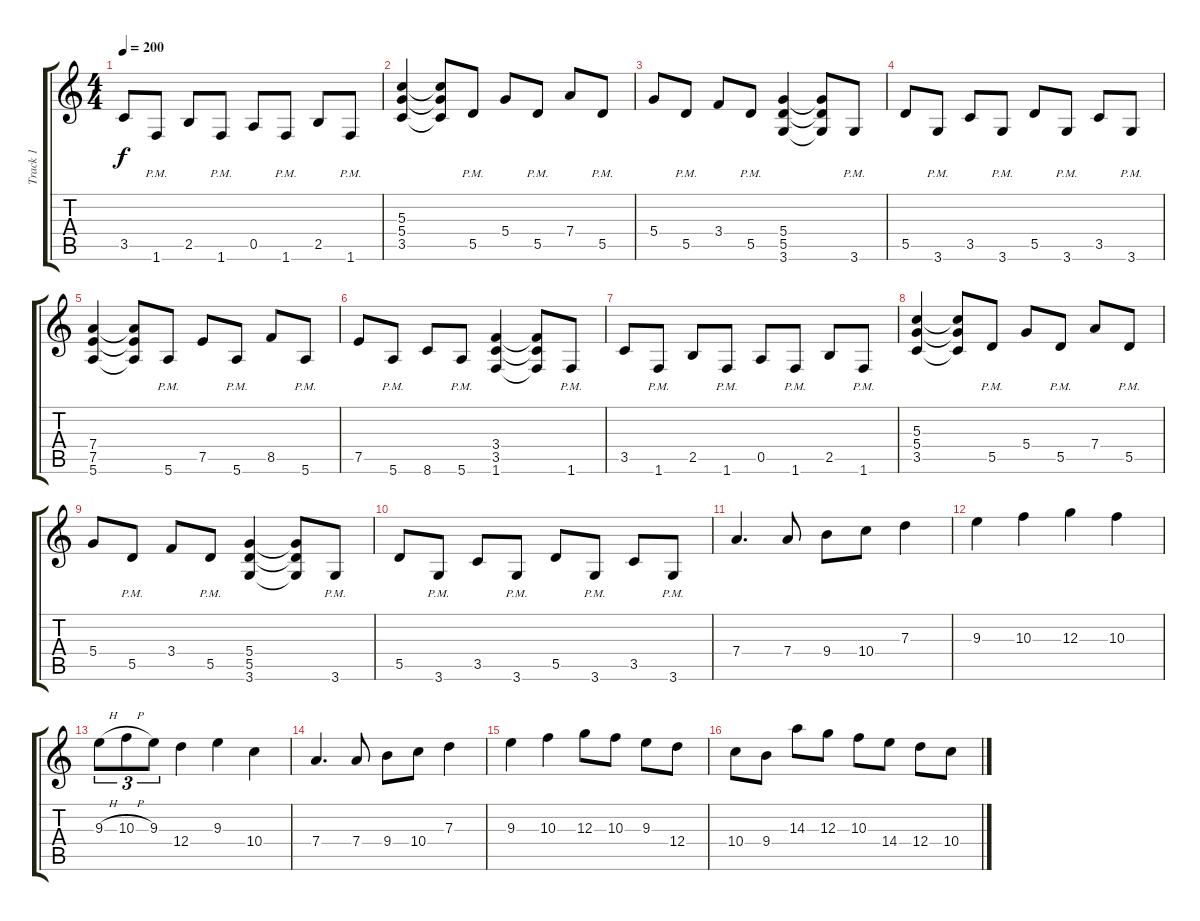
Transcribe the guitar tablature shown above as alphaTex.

\track ("Track 1" "Track 1") {instrument distortionguitar}
\staff {score tabs}
\tuning (E4 B3 G3 D3 A2 E2) {hide}
\ts (4 4)
\tempo 200
\clef g2
\ks c
3.5.8{dy f} 1.6{pm}.8 2.5.8 1.6{pm}.8 0.5.8 1.6{pm}.8 2.5.8 1.6{pm}.8 |
(5.3 5.4 3.5).4 (5.3{t} 5.4{t} 3.5{t}).8 5.5{pm}.8 5.4.8 5.5{pm}.8 7.4.8 5.5{pm}.8 |
5.4.8 5.5{pm}.8 3.4.8 5.5{pm}.8 (5.4 5.5 3.6).4 (5.4{t} 5.5{t} 3.6{t}).8 3.6{pm}.8 |
5.5.8 3.6{pm}.8 3.5.8 3.6{pm}.8 5.5.8 3.6{pm}.8 3.5.8 3.6{pm}.8 |
(7.4 7.5 5.6).4 (7.4{t} 7.5{t} 5.6{t}).8 5.6{pm}.8 7.5.8 5.6{pm}.8 8.5.8 5.6{pm}.8 |
7.5.8 5.6{pm}.8 8.6.8 5.6{pm}.8 (3.4 3.5 1.6).4 (3.4{t} 3.5{t} 1.6{t}).8 1.6{pm}.8 |
3.5.8 1.6{pm}.8 2.5.8 1.6{pm}.8 0.5.8 1.6{pm}.8 2.5.8 1.6{pm}.8 |
(5.3 5.4 3.5).4 (5.3{t} 5.4{t} 3.5{t}).8 5.5{pm}.8 5.4.8 5.5{pm}.8 7.4.8 5.5{pm}.8 |
5.4.8 5.5{pm}.8 3.4.8 5.5{pm}.8 (5.4 5.5 3.6).4 (5.4{t} 5.5{t} 3.6{t}).8 3.6{pm}.8 |
5.5.8 3.6{pm}.8 3.5.8 3.6{pm}.8 5.5.8 3.6{pm}.8 3.5.8 3.6{pm}.8 |
7.4.4{d} 7.4.8 9.4.8 10.4.8 7.3.4 |
9.3.4 10.3.4 12.3.4 10.3.4 |
9.3{h}.8{tu (3 2)} 10.3{h}.8{tu (3 2)} 9.3.8{tu (3 2)} 12.4.4 9.3.4 10.4.4 |
7.4.4{d} 7.4.8 9.4.8 10.4.8 7.3.4 |
9.3.4 10.3.4 12.3.8 10.3.8 9.3.8 12.4.8 |
10.4.8 9.4.8 14.3.8 12.3.8 10.3.8 14.4.8 12.4.8 10.4.8
